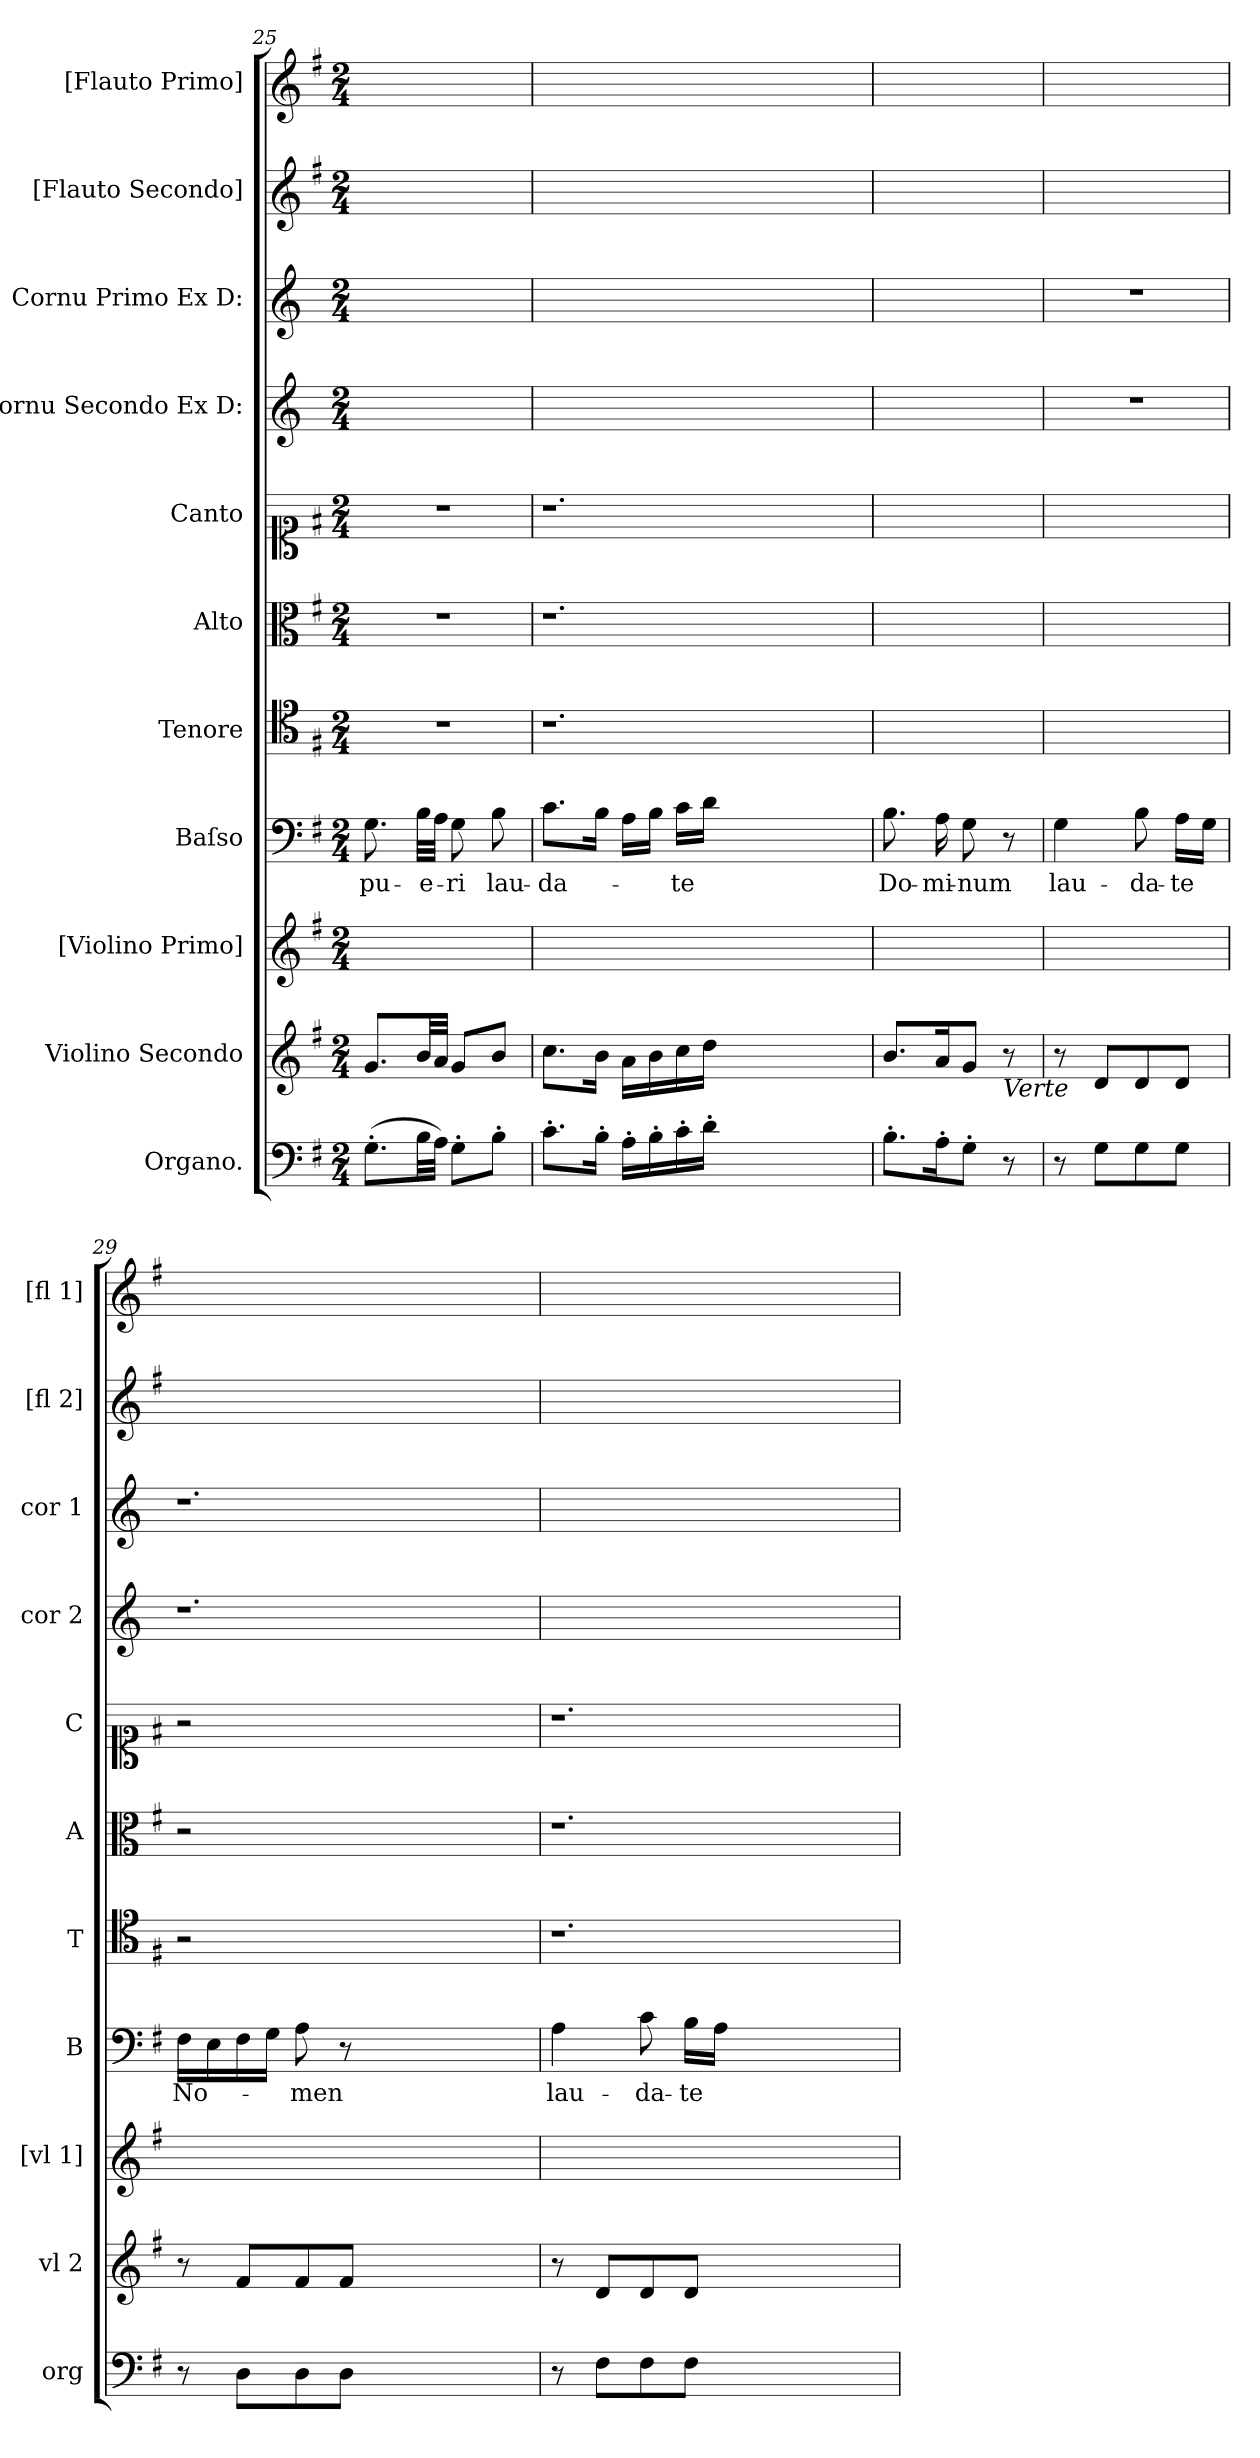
**kern	**kern	**kern	**kern	**text	**kern	**kern	**kern	**kern	**kern	**kern	**kern
*part11	*part10	*part9	*part8	*part8	*part7	*part6	*part5	*part4	*part3	*part2	*part1
*staff11	*staff10	*staff9	*staff8	*staff8	*staff7	*staff6	*staff5	*staff4	*staff3	*staff2	*staff1
*I"Organo.	*I"Violino Secondo	*I"[Violino Primo]	*I"Baſso	*	*I"Tenore	*I"Alto	*I"Canto	*I"Cornu Secondo Ex D:	*I"Cornu Primo Ex D:	*I"[Flauto Secondo]	*I"[Flauto Primo]
*I'org	*I'vl 2	*I'[vl 1]	*I'B	*	*I'T	*I'A	*I'C	*I'cor 2	*I'cor 1	*I'[fl 2]	*I'[fl 1]
*clefF4	*clefG2	*clefG2	*clefF4	*	*clefC4	*clefC3	*clefC1	*clefG2	*clefG2	*clefG2	*clefG2
*	*	*	*	*	*	*	*	*ITrd3c5	*ITrd3c5	*	*
*k[f#]	*k[f#]	*k[f#]	*k[f#]	*	*k[f#]	*k[f#]	*k[f#]	*k[f#]	*k[f#]	*k[f#]	*k[f#]
*M2/4	*M2/4	*M2/4	*M2/4	*	*M2/4	*M2/4	*M2/4	*M2/4	*M2/4	*M2/4	*M2/4
=25	=25	=25	=25	=25	=25	=25	=25	=25	=25	=25	=25
(8.G'\L	8.g/L	2ryy	8.G\	pu-	2r	2r	2r	2ryy	2ryy	2ryy	2ryy
32B\LL	32b/LL	.	32B\LLL	-e-	.	.	.	.	.	.	.
32A\JJJ)	32a/JJJ	.	32A\JJJ	.	.	.	.	.	.	.	.
8G'\L	8g/L	.	8G\	-ri	.	.	.	.	.	.	.
8B'\J	8b/J	.	8B\	lau-	.	.	.	.	.	.	.
=26	=26	=26	=26	=26	=26	=26	=26	=26	=26	=26	=26
8.c'\L	8.cc\L	2ryy	8.c\L	-da-	1.r	1.r	1.r	1.ryy	1.ryy	2ryy	2ryy
16B'\Jk	16b\Jk	.	16B\Jk	.	.	.	.	.	.	.	.
16A'\LL	16a\LL	.	16A\LL	.	.	.	.	.	.	.	.
16B'\	16b\	.	16B\JJ	.	.	.	.	.	.	.	.
16c'\	16cc\	.	16c\LL	-te	.	.	.	.	.	.	.
16d'\JJ	16dd\JJ	.	16d\JJ	.	.	.	.	.	.	.	.
1ryy	1ryy	1ryy	1ryy	.	.	.	.	.	.	1ryy	1ryy
=27	=27	=27	=27	=27	=27	=27	=27	=27	=27	=27	=27
8.B'\L	8.b/L	2ryy	8.B\	Do-	2ryy	2ryy	2ryy	2ryy	2ryy	2ryy	2ryy
16A'\K	16a/K	.	16A\	-mi-	.	.	.	.	.	.	.
8G'\J	8g/J	.	8G\	-num	.	.	.	.	.	.	.
!	!LO:TX:b:i:t=Verte	!	!	!	!	!	!	!	!	!	!
8r	8r	.	8r	.	.	.	.	.	.	.	.
=28	=28	=28	=28	=28	=28	=28	=28	=28	=28	=28	=28
8r	8r	2ryy	4G\	lau-	2ryy	2ryy	2ryy	2r	2r	2ryy	2ryy
8G\L	8d/L	.	.	.	.	.	.	.	.	.	.
8G\	8d/	.	8B\	-da-	.	.	.	.	.	.	.
8G\J	8d/J	.	16A\LL	-te	.	.	.	.	.	.	.
.	.	.	16G\JJ	.	.	.	.	.	.	.	.
=29	=29	=29	=29	=29	=29	=29	=29	=29	=29	=29	=29
8r	8r	2ryy	16F#\LL	No-	2r	2r	2r	1.r	1.r	2ryy	2ryy
.	.	.	16E\	.	.	.	.	.	.	.	.
8D\L	8f#/L	.	16F#\	.	.	.	.	.	.	.	.
.	.	.	16G\JJ	.	.	.	.	.	.	.	.
8D\	8f#/	.	8A\	-men	.	.	.	.	.	.	.
8D\J	8f#/J	.	8r	.	.	.	.	.	.	.	.
1ryy	1ryy	1ryy	1ryy	.	1ryy	1ryy	1ryy	.	.	1ryy	1ryy
=30	=30	=30	=30	=30	=30	=30	=30	=30	=30	=30	=30
!	!	!	!	!LO:LY:i	!	!	!	!	!	!	!
8r	8r	2ryy	4A\	lau-	1.r	1.r	1.r	1.ryy	1.ryy	2ryy	2ryy
8F#\L	8d/L	.	.	.	.	.	.	.	.	.	.
!	!	!	!	!LO:LY:i	!	!	!	!	!	!	!
8F#\	8d/	.	8c\	-da-	.	.	.	.	.	.	.
!	!	!	!	!LO:LY:i	!	!	!	!	!	!	!
8F#\J	8d/J	.	16B\LL	-te	.	.	.	.	.	.	.
.	.	.	16A\JJ	.	.	.	.	.	.	.	.
1ryy	1ryy	1ryy	1ryy	.	.	.	.	.	.	1ryy	1ryy
=	=	=	=	=	=	=	=	=	=	=	=
*-	*-	*-	*-	*-	*-	*-	*-	*-	*-	*-	*-
